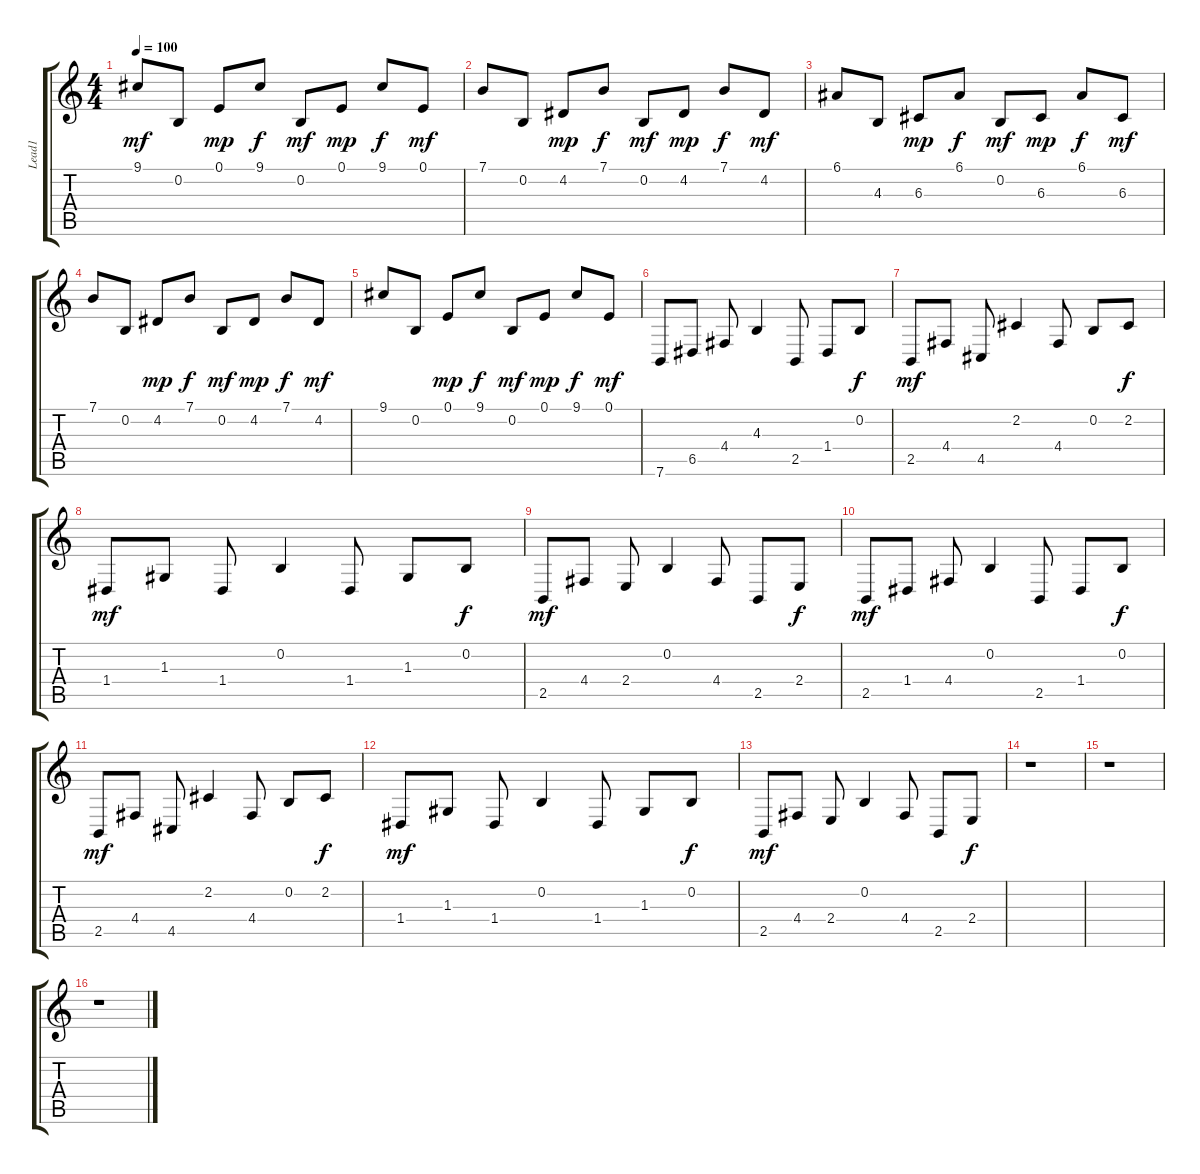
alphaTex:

\track ("Lead1" "Lead1") {instrument lead4chiff}
\staff {score tabs}
\tuning (E4 B3 G3 D3 A2 E2) {hide}
\ts (4 4)
\tempo 100
\clef g2
\ks c
9.1.8{dy mf} 0.2.8 0.1.8{dy mp} 9.1.8{dy f} 0.2.8{dy mf} 0.1.8{dy mp} 9.1.8{dy f} 0.1.8{dy mf} |
7.1.8 0.2.8{balance 11} 4.2.8{dy mp} 7.1.8{dy f} 0.2.8{dy mf} 4.2.8{dy mp} 7.1.8{dy f} 4.2.8{dy mf} |
6.1.8 4.3.8 6.3.8{dy mp} 6.1.8{dy f} 0.2.8{dy mf} 6.3.8{dy mp} 6.1.8{dy f} 6.3.8{dy mf} |
7.1.8 0.2.8 4.2.8{dy mp} 7.1.8{dy f} 0.2.8{dy mf} 4.2.8{dy mp} 7.1.8{dy f} 4.2.8{dy mf} |
9.1.8 0.2.8 0.1.8{dy mp} 9.1.8{dy f} 0.2.8{dy mf} 0.1.8{dy mp} 9.1.8{dy f} 0.1.8{dy mf} |
7.6.8 6.5.8 4.4.8 4.3.4 2.5.8 1.4.8 0.2.8{dy f} |
2.5.8{dy mf} 4.4.8 4.5.8 2.2.4 4.4.8 0.2.8 2.2.8{dy f} |
1.4.8{dy mf} 1.3.8 1.4.8 0.2.4 1.4.8 1.3.8 0.2.8{dy f} |
2.5.8{dy mf} 4.4.8 2.4.8 0.2.4 4.4.8 2.5.8 2.4.8{dy f} |
2.5.8{dy mf} 1.4.8 4.4.8 0.2.4 2.5.8 1.4.8 0.2.8{dy f} |
2.5.8{dy mf} 4.4.8 4.5.8 2.2.4 4.4.8 0.2.8 2.2.8{dy f} |
1.4.8{dy mf} 1.3.8 1.4.8 0.2.4 1.4.8 1.3.8 0.2.8{dy f} |
2.5.8{dy mf} 4.4.8 2.4.8 0.2.4 4.4.8 2.5.8 2.4.8{dy f} |
r.1 |
r.1 |
r.1
